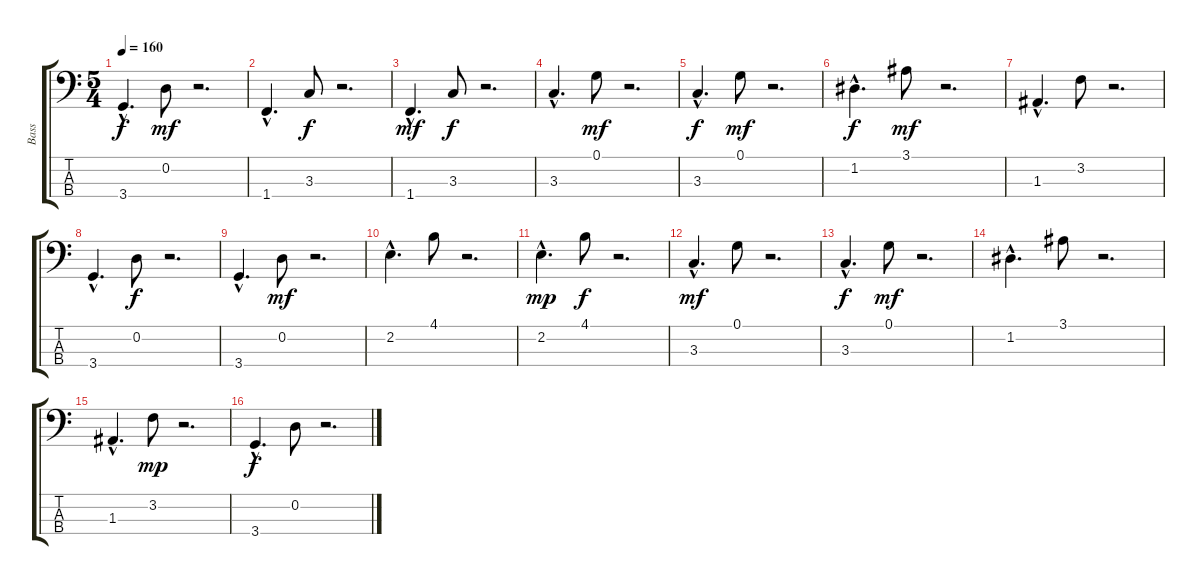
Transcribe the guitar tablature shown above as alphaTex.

\track ("Bass" "Bass") {instrument acousticbass}
\staff {score tabs}
\tuning (G2 D2 A1 E1) {hide}
\ts (5 4)
\tempo 160
\clef f4
\ks c
3.4{hac}.4{d dy f} 0.2.8{dy mf} r.2{d} |
1.4{hac}.4{d} 3.3.8{dy f} r.2{d} |
1.4{hac}.4{d dy mf} 3.3.8{dy f} r.2{d} |
3.3{hac}.4{d} 0.1.8{dy mf} r.2{d} |
3.3{hac}.4{d dy f} 0.1.8{dy mf} r.2{d} |
1.2{hac}.4{d dy f} 3.1.8{dy mf} r.2{d} |
1.3{hac}.4{d} 3.2.8 r.2{d} |
3.4{hac}.4{d} 0.2.8{dy f} r.2{d} |
3.4{hac}.4{d} 0.2.8{dy mf} r.2{d} |
2.2{hac}.4{d} 4.1.8 r.2{d} |
2.2{hac}.4{d dy mp} 4.1.8{dy f} r.2{d} |
3.3{hac}.4{d dy mf} 0.1.8 r.2{d} |
3.3{hac}.4{d dy f} 0.1.8{dy mf} r.2{d} |
1.2{hac}.4{d} 3.1.8 r.2{d} |
1.3{hac}.4{d} 3.2.8{dy mp} r.2{d} |
3.4{hac}.4{d dy f} 0.2.8 r.2{d}
